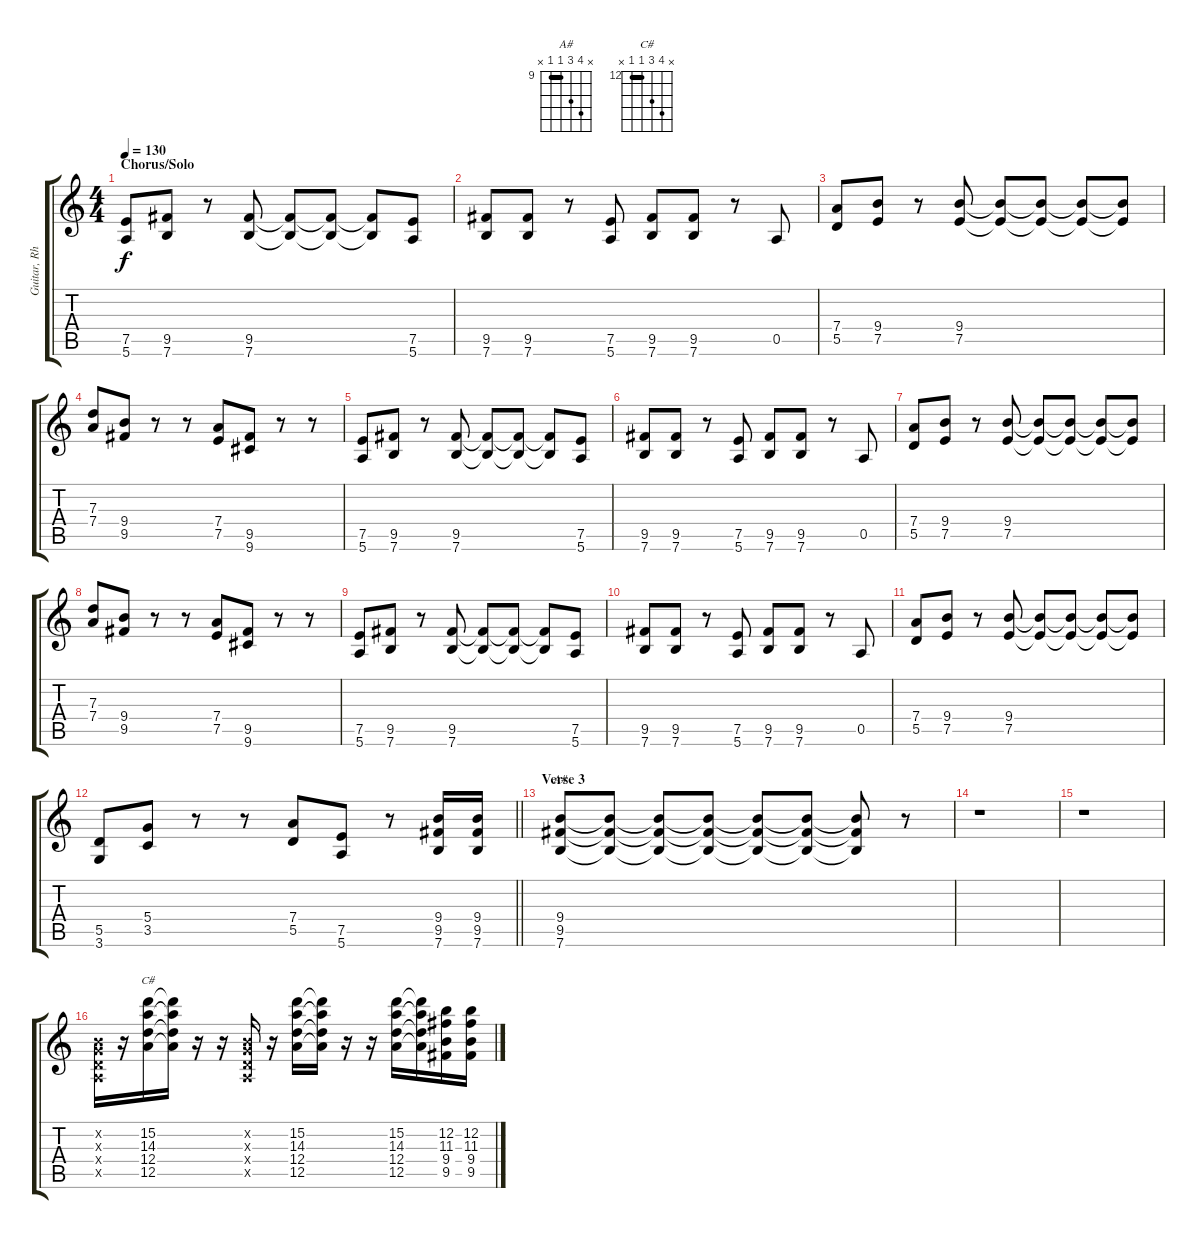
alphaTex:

\track ("Guitar, Rhythm" "Guitar, Rh") {instrument overdrivenguitar}
\staff {score tabs}
\tuning (E4 B3 G3 D3 A2 E2) {hide}
\chord ("A#" x 12 11 9 9 x) {firstfret 9 barre 9}
\chord ("C#" x 15 14 12 12 x) {firstfret 12 barre 12}
\ts (4 4)
\section ("" "Chorus/Solo")
\tempo 130
\clef g2
\ks c
(7.5 5.6).8{dy f} (9.5 7.6).8 r.8 (9.5 7.6).8 (9.5{t} 7.6{t}).8 (9.5{t} 7.6{t}).8 (9.5{t} 7.6{t}).8 (7.5 5.6).8 |
(9.5 7.6).8 (9.5 7.6).8 r.8 (7.5 5.6).8 (9.5 7.6).8 (9.5 7.6).8 r.8 0.5.8 |
(7.4 5.5).8 (9.4 7.5).8 r.8 (9.4 7.5).8 (9.4{t} 7.5{t}).8 (9.4{t} 7.5{t}).8 (9.4{t} 7.5{t}).8 (9.4{t} 7.5{t}).8 |
(7.3 7.4).8 (9.4 9.5).8 r.8 r.8 (7.4 7.5).8 (9.5 9.6).8 r.8 r.8 |
(7.5 5.6).8 (9.5 7.6).8 r.8 (9.5 7.6).8 (9.5{t} 7.6{t}).8 (9.5{t} 7.6{t}).8 (9.5{t} 7.6{t}).8 (7.5 5.6).8 |
(9.5 7.6).8 (9.5 7.6).8 r.8 (7.5 5.6).8 (9.5 7.6).8 (9.5 7.6).8 r.8 0.5.8 |
(7.4 5.5).8 (9.4 7.5).8 r.8 (9.4 7.5).8 (9.4{t} 7.5{t}).8 (9.4{t} 7.5{t}).8 (9.4{t} 7.5{t}).8 (9.4{t} 7.5{t}).8 |
(7.3 7.4).8 (9.4 9.5).8 r.8 r.8 (7.4 7.5).8 (9.5 9.6).8 r.8 r.8 |
(7.5 5.6).8 (9.5 7.6).8 r.8 (9.5 7.6).8 (9.5{t} 7.6{t}).8 (9.5{t} 7.6{t}).8 (9.5{t} 7.6{t}).8 (7.5 5.6).8 |
(9.5 7.6).8 (9.5 7.6).8 r.8 (7.5 5.6).8 (9.5 7.6).8 (9.5 7.6).8 r.8 0.5.8 |
(7.4 5.5).8 (9.4 7.5).8 r.8 (9.4 7.5).8 (9.4{t} 7.5{t}).8 (9.4{t} 7.5{t}).8 (9.4{t} 7.5{t}).8 (9.4{t} 7.5{t}).8 |
\barLineRight lightlight
(5.5 3.6).8 (5.4 3.5).8 r.8 r.8 (7.4 5.5).8 (7.5 5.6).8 r.8 (9.4 9.5 7.6).16 (9.4 9.5 7.6).16 |
\section ("" "Verse 3")
(9.4 9.5 7.6).8{ch "A#"} (9.4{t} 9.5{t} 7.6{t}).8 (9.4{t} 9.5{t} 7.6{t}).8 (9.4{t} 9.5{t} 7.6{t}).8 (9.4{t} 9.5{t} 7.6{t}).8 (9.4{t} 9.5{t} 7.6{t}).8 (9.4{t} 9.5{t} 7.6{t}).8 r.8 |
r.1 |
r.1 |
(0.2{x} 0.3{x} 0.4{x} 0.5{x}).16 r.16 (15.2 14.3 12.4 12.5).16{ch "C#"} (15.2{t} 14.3{t} 12.4{t} 12.5{t}).16 r.16 r.16 (0.2{x} 0.3{x} 0.4{x} 0.5{x}).16 r.16 (15.2 14.3 12.4 12.5).16 (15.2{t} 14.3{t} 12.4{t} 12.5{t}).16 r.16 r.16 (15.2 14.3 12.4 12.5).16 (15.2{t} 14.3{t} 12.4{t} 12.5{t}).16 (12.2 11.3 9.4 9.5).16 (12.2 11.3 9.4 9.5).16
